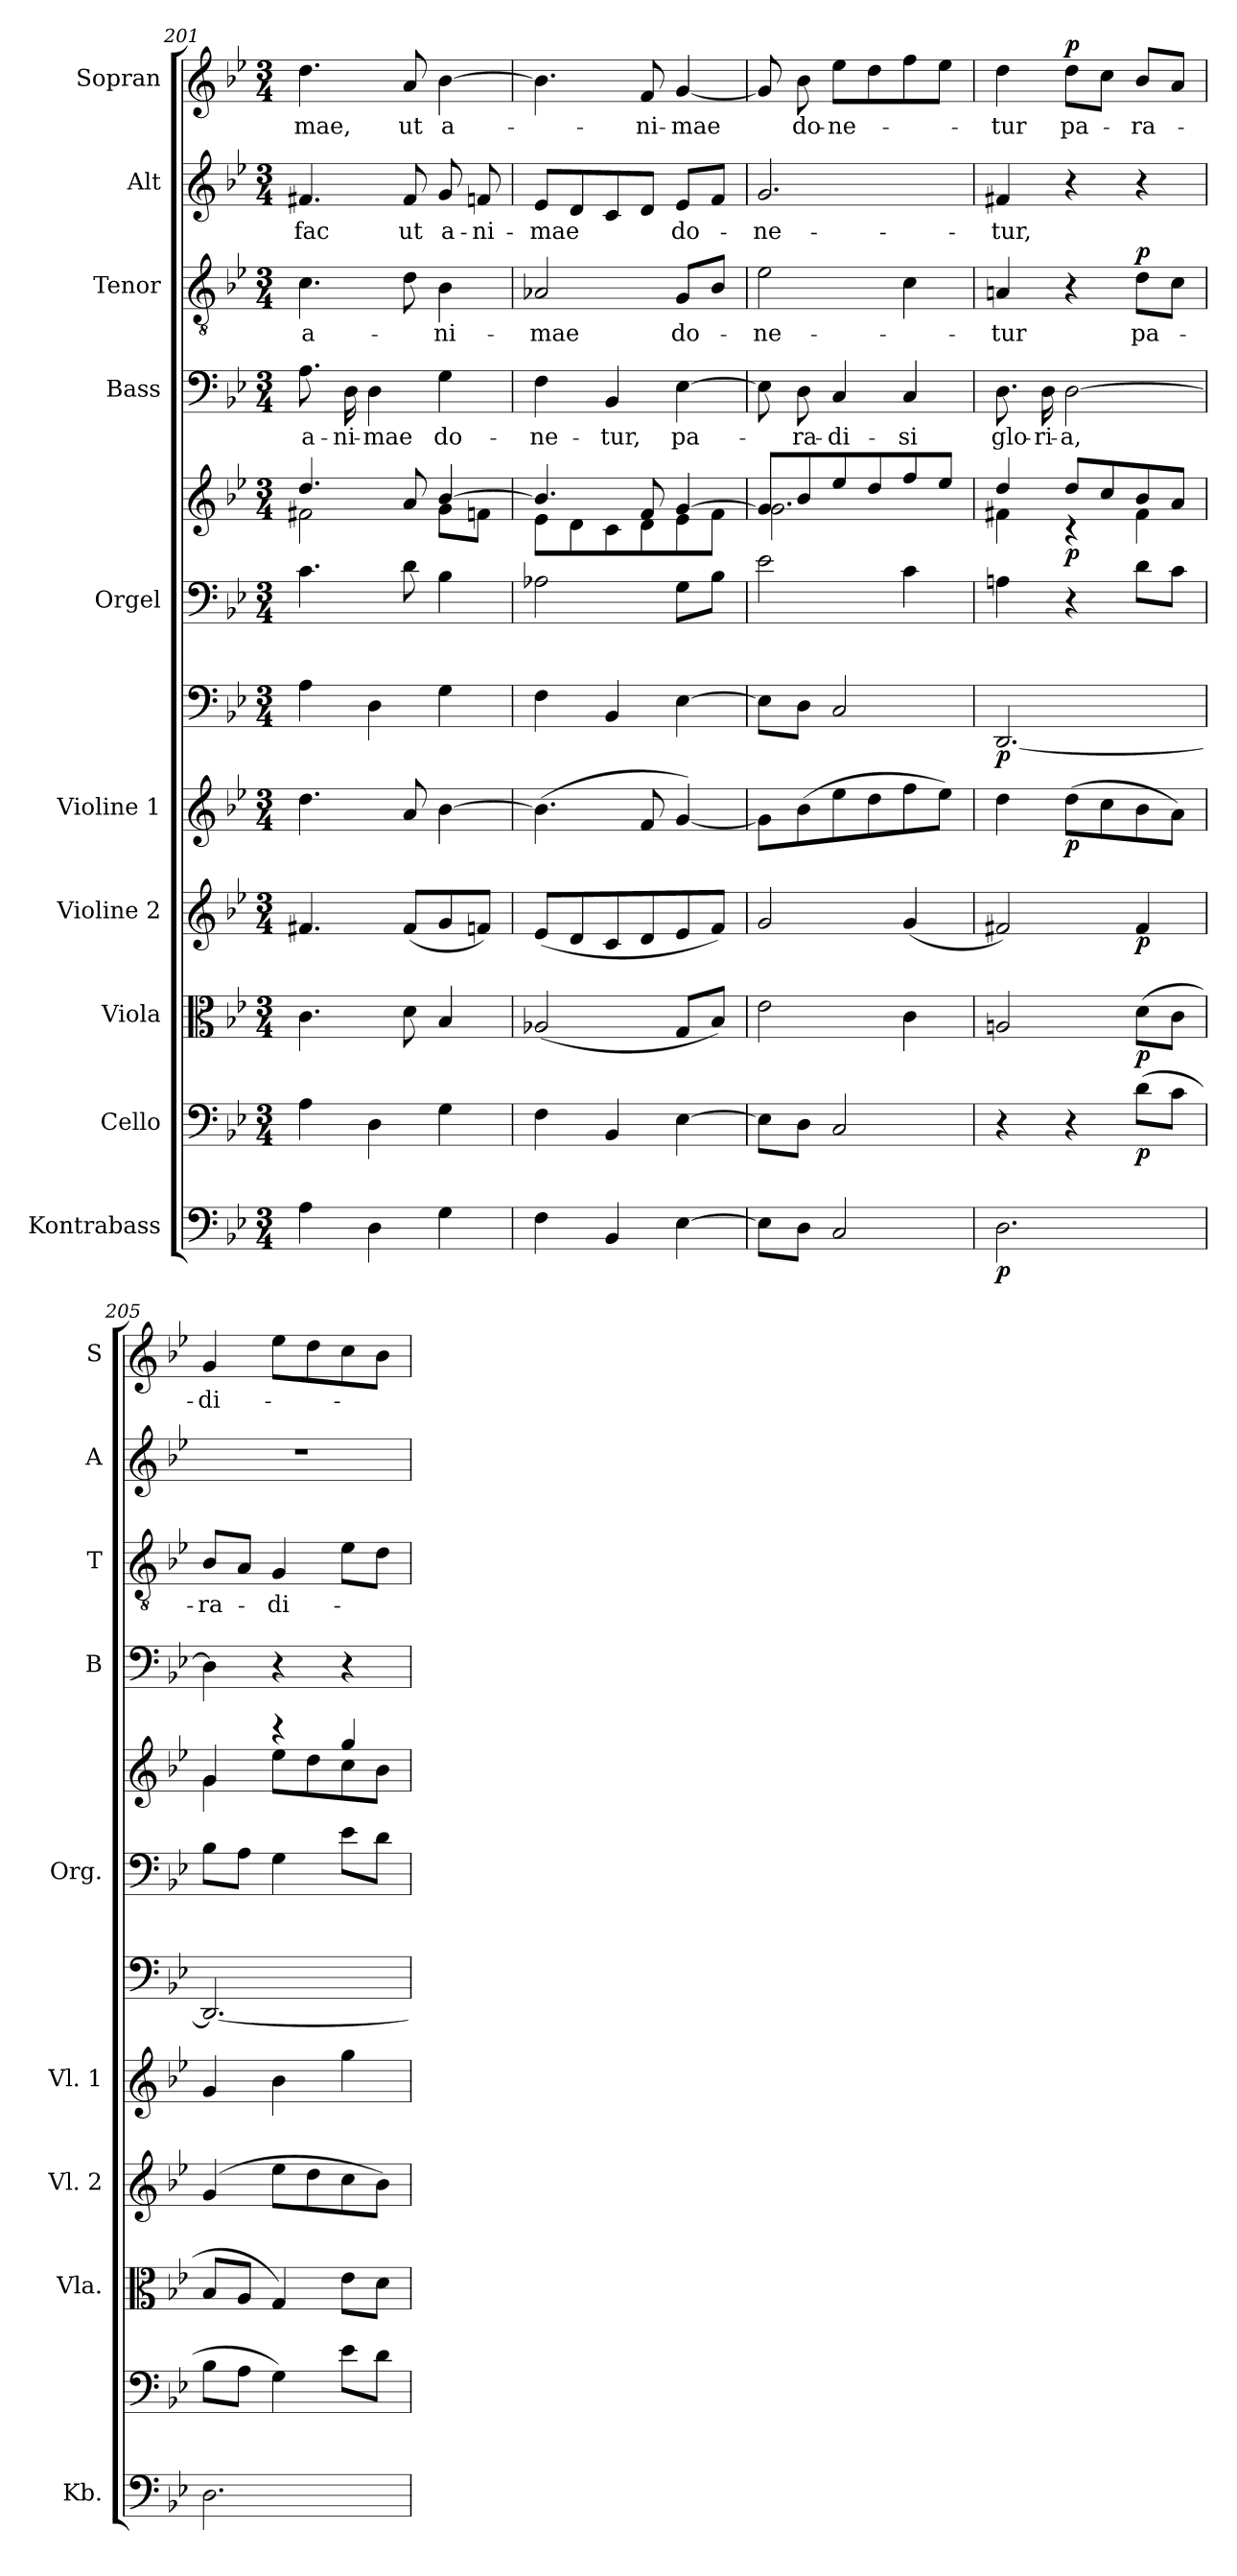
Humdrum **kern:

**kern	**dynam	**kern	**dynam	**kern	**dynam	**kern	**dynam	**kern	**dynam	**kern	**dynam	**kern	**kern	**dynam	**kern	**text	**kern	**text	**dynam	**kern	**text	**kern	**text	**dynam
*part11	*part11	*part10	*part10	*part9	*part9	*part8	*part8	*part7	*part7	*part6	*part6	*part5	*part5	*part5	*part4	*part4	*part3	*part3	*part3	*part2	*part2	*part1	*part1	*part1
*staff12	*staff12	*staff11	*staff11	*staff10	*staff10	*staff9	*staff9	*staff8	*staff8	*staff7	*staff7	*staff6	*staff5	*staff5/6	*staff4	*staff4	*staff3	*staff3	*staff3	*staff2	*staff2	*staff1	*staff1	*staff1
*I"Kontrabass	*	*I"Cello	*	*I"Viola	*	*I"Violine 2	*	*I"Violine 1	*	*	*	*I"Orgel	*	*	*I"Bass	*	*I"Tenor	*	*	*I"Alt	*	*I"Sopran	*	*
*I'Kb.	*	*	*	*I'Vla.	*	*I'Vl. 2	*	*I'Vl. 1	*	*	*	*I'Org.	*	*	*I'B	*	*I'T	*	*	*I'A	*	*I'S	*	*
!!LO:PB:g=z
*clefF4	*	*clefF4	*	*clefC3	*	*clefG2	*	*clefG2	*	*clefF4	*	*clefF4	*clefG2	*	*clefF4	*	*clefGv2	*	*	*clefG2	*	*clefG2	*	*
*ITrd7c12	*	*	*	*	*	*	*	*	*	*	*	*	*	*	*	*	*	*	*	*	*	*	*	*
*k[b-e-]	*	*k[b-e-]	*	*k[b-e-]	*	*k[b-e-]	*	*k[b-e-]	*	*k[b-e-]	*	*k[b-e-]	*k[b-e-]	*	*k[b-e-]	*	*k[b-e-]	*	*	*k[b-e-]	*	*k[b-e-]	*	*
*B-:	*	*B-:	*	*B-:	*	*B-:	*	*B-:	*	*B-:	*	*B-:	*B-:	*	*B-:	*	*B-:	*	*	*B-:	*	*B-:	*	*
*M3/4	*	*M3/4	*	*M3/4	*	*M3/4	*	*M3/4	*	*M3/4	*	*M3/4	*M3/4	*	*M3/4	*	*M3/4	*	*	*M3/4	*	*M3/4	*	*
=201	=201	=201	=201	=201	=201	=201	=201	=201	=201	=201	=201	=201	=201	=201	=201	=201	=201	=201	=201	=201	=201	=201	=201	=201
*	*	*	*	*	*	*	*	*	*	*	*	*	*^	*	*	*	*	*	*	*	*	*	*	*
!	!	!	!	!	!	!	!	!	!	!	!	!	!	!	!	!	!LO:LY:b	!	!LO:LY:b	!	!	!LO:LY:b	!	!LO:LY:b	!
4AA\	.	4A\	.	4.c\	.	4.f#X/	.	4.dd\	.	4A\	.	4.c\	4.dd/	2f#X\	.	8.A\	a-	4.c\	a-	.	4.f#X/	fac	4.dd\	-mae,	.
!	!	!	!	!	!	!	!	!	!	!	!	!	!	!	!	!	!LO:LY:b	!	!	!	!	!	!	!	!
.	.	.	.	.	.	.	.	.	.	.	.	.	.	.	.	16D\	-ni-	.	.	.	.	.	.	.	.
!	!	!	!	!	!	!	!	!	!	!	!	!	!	!	!	!	!LO:LY:b	!	!	!	!	!	!	!	!
4DD\	.	4D\	.	.	.	.	.	.	.	4D\	.	.	.	.	.	4D\	-mae	.	.	.	.	.	.	.	.
!	!	!	!	!	!	!	!	!	!	!	!	!	!	!	!	!	!	!	!	!	!	!LO:LY:b	!	!LO:LY:b	!
.	.	.	.	8d\	.	(<8f#/L	.	8a/	.	.	.	8d\	8a/	.	.	.	.	8d\	.	.	8f#/	ut	8a/	ut	.
!	!	!	!	!	!	!	!	!	!	!	!	!	!	!	!	!	!LO:LY:b	!	!LO:LY:b	!	!	!LO:LY:b	!	!LO:LY:b	!
4GG\	.	4G\	.	4B-/	.	8g/	.	[4b-\	.	4G\	.	4B-\	[>4b-/	8g\L	.	4G\	do-	4B-\	-ni-	.	8g/	a-	[4b-\	a-	.
!	!	!	!	!	!	!	!	!	!	!	!	!	!	!	!	!	!	!	!	!	!	!LO:LY:b	!	!	!
.	.	.	.	.	.	8fn/J)	.	.	.	.	.	.	.	8fn\J	.	.	.	.	.	.	8fn/	-ni-	.	.	.
=202	=202	=202	=202	=202	=202	=202	=202	=202	=202	=202	=202	=202	=202	=202	=202	=202	=202	=202	=202	=202	=202	=202	=202	=202	=202
!	!	!	!	!	!	!	!	!	!	!	!	!	!	!	!	!	!LO:LY:b	!	!LO:LY:b	!	!	!LO:LY:b	!	!	!
4FF\	.	4F\	.	(<2A-X/	.	(<8e-/L	.	(>4.b-\]	.	4F\	.	2A-X\	4.b-/]	8e-\L	.	4F\	-ne-	2A-X/	-mae	.	8e-/L	-mae	4.b-\]	.	.
.	.	.	.	.	.	8d/	.	.	.	.	.	.	.	8d\	.	.	.	.	.	.	8d/	.	.	.	.
!	!	!	!	!	!	!	!	!	!	!	!	!	!	!	!	!	!LO:LY:b	!	!	!	!	!	!	!	!
4BBB-/	.	4BB-/	.	.	.	8c/	.	.	.	4BB-/	.	.	.	8c\	.	4BB-/	-tur,	.	.	.	8c/	.	.	.	.
!	!	!	!	!	!	!	!	!	!	!	!	!	!	!	!	!	!	!	!	!	!	!	!	!LO:LY:b	!
.	.	.	.	.	.	8d/	.	8f/	.	.	.	.	8f/	8d\	.	.	.	.	.	.	8d/J	.	8f/	-ni-	.
!	!	!	!	!	!	!	!	!	!	!	!	!	!	!	!	!	!LO:LY:b	!	!LO:LY:b	!	!	!LO:LY:b	!	!LO:LY:b	!
[4EE-\	.	[4E-\	.	8G/L	.	8e-/	.	[4g/)	.	[4E-\	.	8G\L	[>4g/	8e-\	.	[4E-\	pa-	8G/L	do-	.	8e-/L	do-	[4g/	-mae	.
.	.	.	.	8B-/J)	.	8f/J)	.	.	.	.	.	8B-\J	.	8f\J	.	.	.	8B-/J	.	.	8f/J	.	.	.	.
=203	=203	=203	=203	=203	=203	=203	=203	=203	=203	=203	=203	=203	=203	=203	=203	=203	=203	=203	=203	=203	=203	=203	=203	=203	=203
!	!	!	!	!	!	!	!	!	!	!	!	!	!	!	!	!	!	!	!LO:LY:b	!	!	!LO:LY:b	!	!	!
8EE-\L]	.	8E-\L]	.	2e-\	.	2g/	.	8g\L]	.	8E-\L]	.	2e-\	8g/L]	2.g\	.	8E-\]	.	2e-\	-ne-	.	2.g/	-ne-	8g/]	.	.
!	!	!	!	!	!	!	!	!	!	!	!	!	!	!	!	!	!LO:LY:b	!	!	!	!	!	!	!LO:LY:b	!
8DD\J	.	8D\J	.	.	.	.	.	(>8b-\	.	8D\J	.	.	8b-/	.	.	8D\	-ra-	.	.	.	.	.	8b-\	do-	.
!	!	!	!	!	!	!	!	!	!	!	!	!	!	!	!	!	!LO:LY:b	!	!	!	!	!	!	!LO:LY:b	!
2CC/	.	2C/	.	.	.	.	.	8ee-\	.	2C/	.	.	8ee-/	.	.	4C/	-di-	.	.	.	.	.	8ee-\L	-ne-	.
.	.	.	.	.	.	.	.	8dd\	.	.	.	.	8dd/	.	.	.	.	.	.	.	.	.	8dd\	.	.
!	!	!	!	!	!	!	!	!	!	!	!	!	!	!	!	!	!LO:LY:b	!	!	!	!	!	!	!	!
.	.	.	.	4c\	.	(<4g/	.	8ff\	.	.	.	4c\	8ff/	.	.	4C/	-si	4c\	.	.	.	.	8ff\	.	.
.	.	.	.	.	.	.	.	8ee-\J)	.	.	.	.	8ee-/J	.	.	.	.	.	.	.	.	.	8ee-\J	.	.
=204	=204	=204	=204	=204	=204	=204	=204	=204	=204	=204	=204	=204	=204	=204	=204	=204	=204	=204	=204	=204	=204	=204	=204	=204	=204
!	!LO:DY:b	!	!	!	!	!	!	!	!	!	!LO:DY:b	!	!	!	!	!	!LO:LY:b	!	!LO:LY:b	!	!	!LO:LY:b	!	!LO:LY:b	!
2.DD\	p	4r	.	2An/	.	2f#X/)	.	4dd\	.	[2.DD/	p	4An\	4dd/	4f#X\	.	8.D\	glo-	4An/	-tur	.	4f#X/	-tur,	4dd\	-tur	.
!	!	!	!	!	!	!	!	!	!	!	!	!	!	!	!	!	!LO:LY:b	!	!	!	!	!	!	!	!
.	.	.	.	.	.	.	.	.	.	.	.	.	.	.	.	16D\	-ri-	.	.	.	.	.	.	.	.
!	!	!	!	!	!	!	!	!	!LO:DY:b	!	!	!	!	!	!LO:DY:b	!	!LO:LY:b	!	!	!	!	!	!	!LO:LY:b	!LO:DY:a
.	.	4r	.	.	.	.	.	(>8dd\L	p	.	.	4r	8dd/L	4rc	p	[2D\	-a,	4r	.	.	4r	.	8dd\L	pa-	p
.	.	.	.	.	.	.	.	8cc\	.	.	.	.	8cc/	.	.	.	.	.	.	.	.	.	8cc\J	.	.
!	!	!	!LO:DY:b	!	!LO:DY:b	!	!LO:DY:b	!	!	!	!	!	!	!	!	!	!	!	!LO:LY:b	!LO:DY:a	!	!	!	!LO:LY:b	!
.	.	(>8d\L	p	(>8d\L	p	4f#/	p	8b-\	.	.	.	8d\L	8b-/	4f#\	.	.	.	8d\L	pa-	p	4r	.	8b-/L	-ra-	.
.	.	8c\J	.	8c\J	.	.	.	8a\J)	.	.	.	8c\J	8a/J	.	.	.	.	8c\J	.	.	.	.	8a/J	.	.
=205	=205	=205	=205	=205	=205	=205	=205	=205	=205	=205	=205	=205	=205	=205	=205	=205	=205	=205	=205	=205	=205	=205	=205	=205	=205
!	!	!	!	!	!	!	!	!	!	!	!	!	!	!	!	!	!	!	!LO:LY:b	!	!	!	!	!LO:LY:b	!
2.DD\	.	8B-\L	.	8B-/L	.	(4g/	.	4g/	.	2.DD/_	.	8B-\L	4g/	4g\	.	4D\]	.	8B-/L	-ra-	.	2.r	.	4g/	-di-	.
.	.	8A\J	.	8A/J	.	.	.	.	.	.	.	8A\J	.	.	.	.	.	8A/J	.	.	.	.	.	.	.
!	!	!	!	!	!	!	!	!	!	!	!	!	!	!	!	!	!	!	!LO:LY:b	!	!	!	!	!	!
.	.	4G\)	.	4G/)	.	8ee-\L	.	4b-\	.	.	.	4G\	4rbb	8ee-\L	.	4r	.	4G/	-di-	.	.	.	8ee-\L	.	.
.	.	.	.	.	.	8dd\	.	.	.	.	.	.	.	8dd\	.	.	.	.	.	.	.	.	8dd\	.	.
.	.	8e-\L	.	8e-\L	.	8cc\	.	4gg\	.	.	.	8e-\L	4gg/	8cc\	.	4r	.	8e-\L	.	.	.	.	8cc\	.	.
.	.	8d\J	.	8d\J	.	8b-\J)	.	.	.	.	.	8d\J	.	8b-\J	.	.	.	8d\J	.	.	.	.	8b-\J	.	.
*	*	*	*	*	*	*	*	*	*	*	*	*	*v	*v	*	*	*	*	*	*	*	*	*	*	*
=	=	=	=	=	=	=	=	=	=	=	=	=	=	=	=	=	=	=	=	=	=	=	=	=
*-	*-	*-	*-	*-	*-	*-	*-	*-	*-	*-	*-	*-	*-	*-	*-	*-	*-	*-	*-	*-	*-	*-	*-	*-
